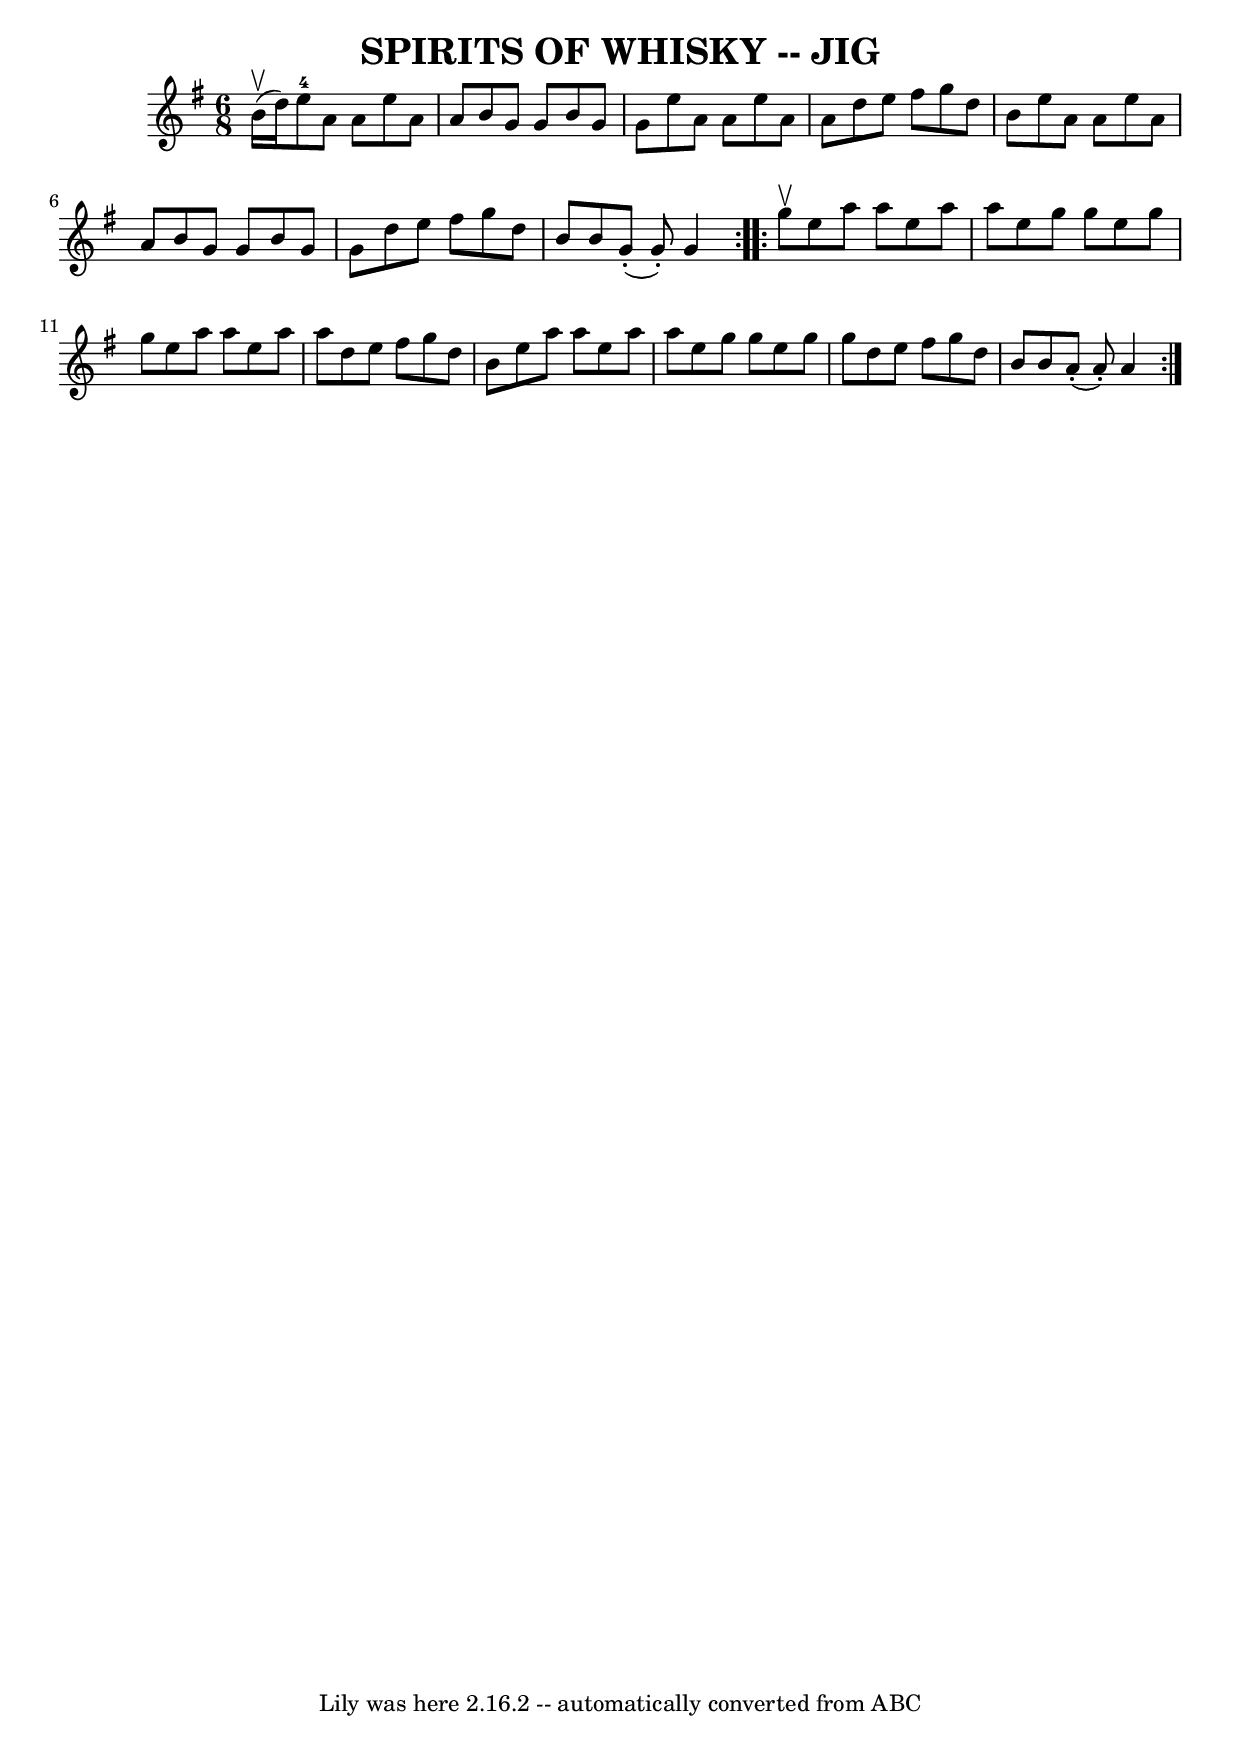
\version "2.16.2"
\include "Mammoth.ily"
\header {
  %% book = "Ryan's Mammoth Collection of Fiddle Tunes"
 crossRefNumber = "1"
 footnotes = ""
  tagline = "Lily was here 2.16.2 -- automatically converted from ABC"
  title = "SPIRITS OF WHISKY -- JIG"

}
voicedefault =  {



  \repeat volta 2 {

    \time 6/8 
    \key a \dorian b'16 (^\upbow d''16)        |
 e''8-4 a'8 a'8 e''8 a'8 a'8    |
 b'8 g'8 g'8 b'8 g'8 g'8     |
 e''8 a'8 a'8 e''8 a'8 a'8    |
 d''8 e''8 fis''8 g''8 d''8 b'8    |  |
 e''8 a'8 a'8 e''8 a'8 a'8     |
 b'8 g'8 g'8 b'8 g'8 g'8     |
 d''8 e''8 fis''8 g''8 d''8 b'8     |
 b'8 g'8 (-. g'8-.) g'4    
  }     
  \repeat volta 2 { g''8^\upbow        |
 e''8 a''8 a''8 e''8 a''8 a''8     |
 e''8 g''8 g''8 e''8 g''8 g''8    |
 e''8 a''8 a''8 e''8 a''8 a''8     |
 d''8 e''8 fis''8 g''8 d''8 b'8    |  |
 e''8 a''8 a''8 e''8 a''8 a''8     |
 e''8 g''8 g''8 e''8 g''8 g''8     |
 d''8 e''8 fis''8 g''8 d''8 b'8    |
 b'8      
 a'8 (-. a'8-.) a'4    
  }   

}

\score{
  <<

    \context Staff="default"
    {
      \voicedefault 
      
    }

  >>
  \layout {
    
  }
  \midi {
  }

}
